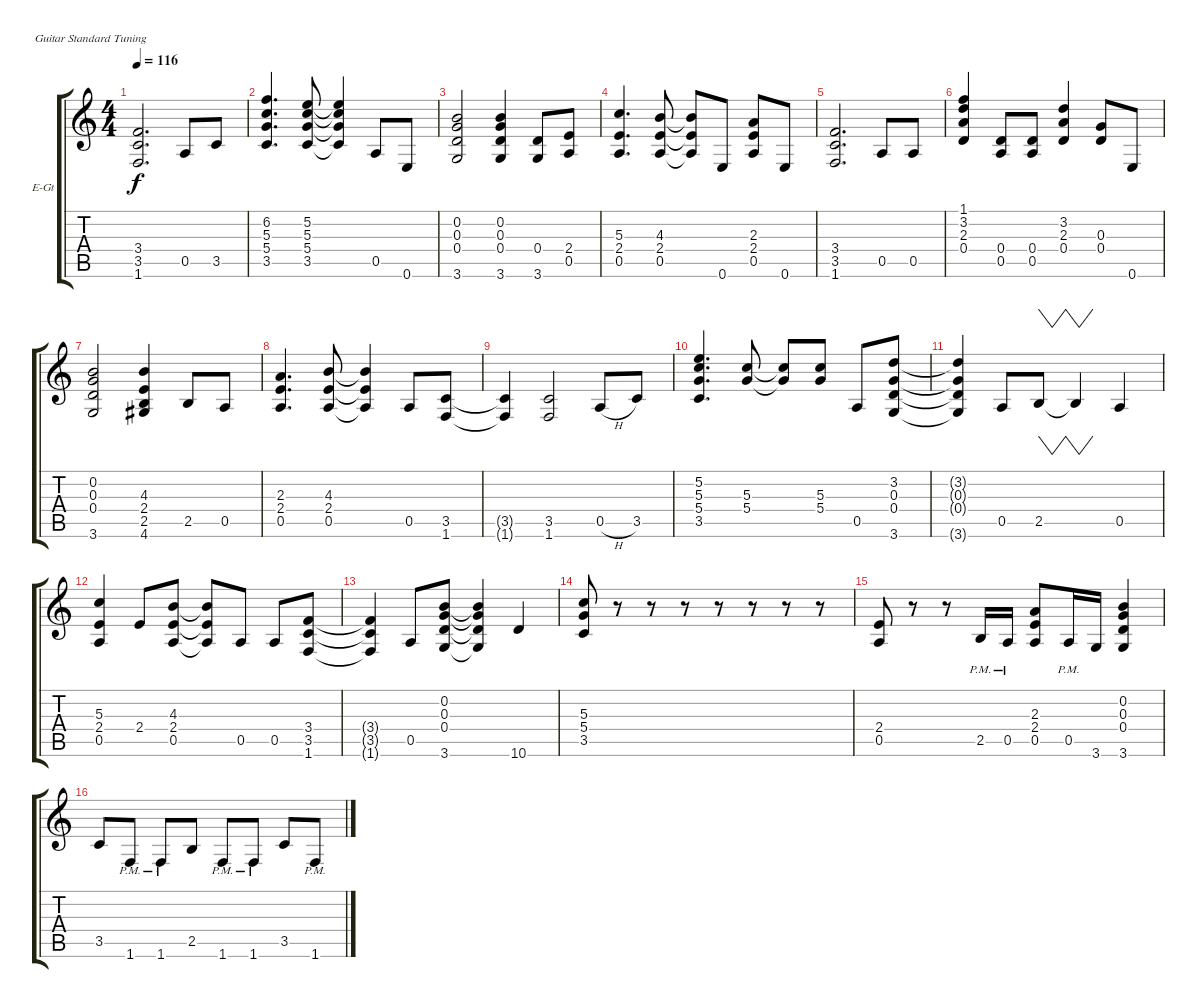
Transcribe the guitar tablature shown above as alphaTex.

\bracketExtendMode groupsimilarinstruments
\firstSystemTrackNameOrientation horizontal
\otherSystemsTrackNameOrientation horizontal
\track ("Distortion" "E-Gt") {instrument distortionguitar}
\staff {score tabs}
\tuning (E4 B3 G3 D3 A2 E2)
\ts (4 4)
\tempo 116
\clef g2
\ks c
(3.4 3.5 1.6).2{d dy f} 0.5.8 3.5.8 |
(6.2 5.3 5.4 3.5).4{d} (5.2 5.3 5.4 3.5).8 (5.2{t} 5.3{t} 5.4{t} 3.5{t}).4 0.5.8 0.6.8 |
(0.2 0.3 0.4 3.6).2 (0.2 0.3 0.4 3.6).4 (0.4 3.6).8 (2.4 0.5).8 |
(5.3 2.4 0.5).4{d} (4.3 2.4 0.5).8 (4.3{t} 2.4{t} 0.5{t}).8 0.6.8 (2.3 2.4 0.5).8 0.6.8 |
(3.4 3.5 1.6).2{d} 0.5.8 0.5.8 |
(1.1 3.2 2.3 0.4).4 (0.4 0.5).8 (0.4 0.5).8 (3.2 2.3 0.4).4 (0.3 0.4).8 0.6.8 |
(0.2 0.3 0.4 3.6).2 (4.3 2.4 2.5 4.6).4 2.5.8 0.5.8 |
(2.3 2.4 0.5).4{d} (4.3 2.4 0.5).8 (4.3{t} 2.4{t} 0.5{t}).4 0.5.8 (3.5 1.6).8 |
(3.5{t} 1.6{t}).4 (3.5 1.6).2 0.5{h}.8 3.5.8 |
(5.2 5.3 5.4 3.5).4{d} (5.3 5.4).8 (5.3{t} 5.4{t}).8 (5.3 5.4).8 0.5.8 (3.2 0.3 0.4 3.6).8 |
(3.2{t} 0.3{t} 0.4{t} 3.6{t}).4 0.5.8 2.5.8{vw} 2.5{t}.4{vw} 0.5.4 |
(5.3 2.4 0.5).4 2.4.8 (4.3 2.4 0.5).8 (4.3{t} 2.4{t} 0.5{t}).8 0.5.8 0.5.8 (3.4 3.5 1.6).8 |
(3.4{t} 3.5{t} 1.6{t}).4 0.5.8 (0.2 0.3 0.4 3.6).8 (0.2{t} 0.3{t} 0.4{t} 3.6{t}).4 10.6.4 |
(5.3 5.4 3.5).8 r.8 r.8 r.8 r.8 r.8 r.8 r.8 |
(2.4 0.5).8 r.8 r.8 2.5{pm}.16 0.5{pm}.16 (2.3 2.4 0.5).8 0.5{pm}.16 3.6.16 (0.2 0.3 0.4 3.6).4 |
3.5.8 1.6{pm}.8 1.6{pm}.8 2.5.8 1.6{pm}.8 1.6{pm}.8 3.5.8 1.6{pm}.8
